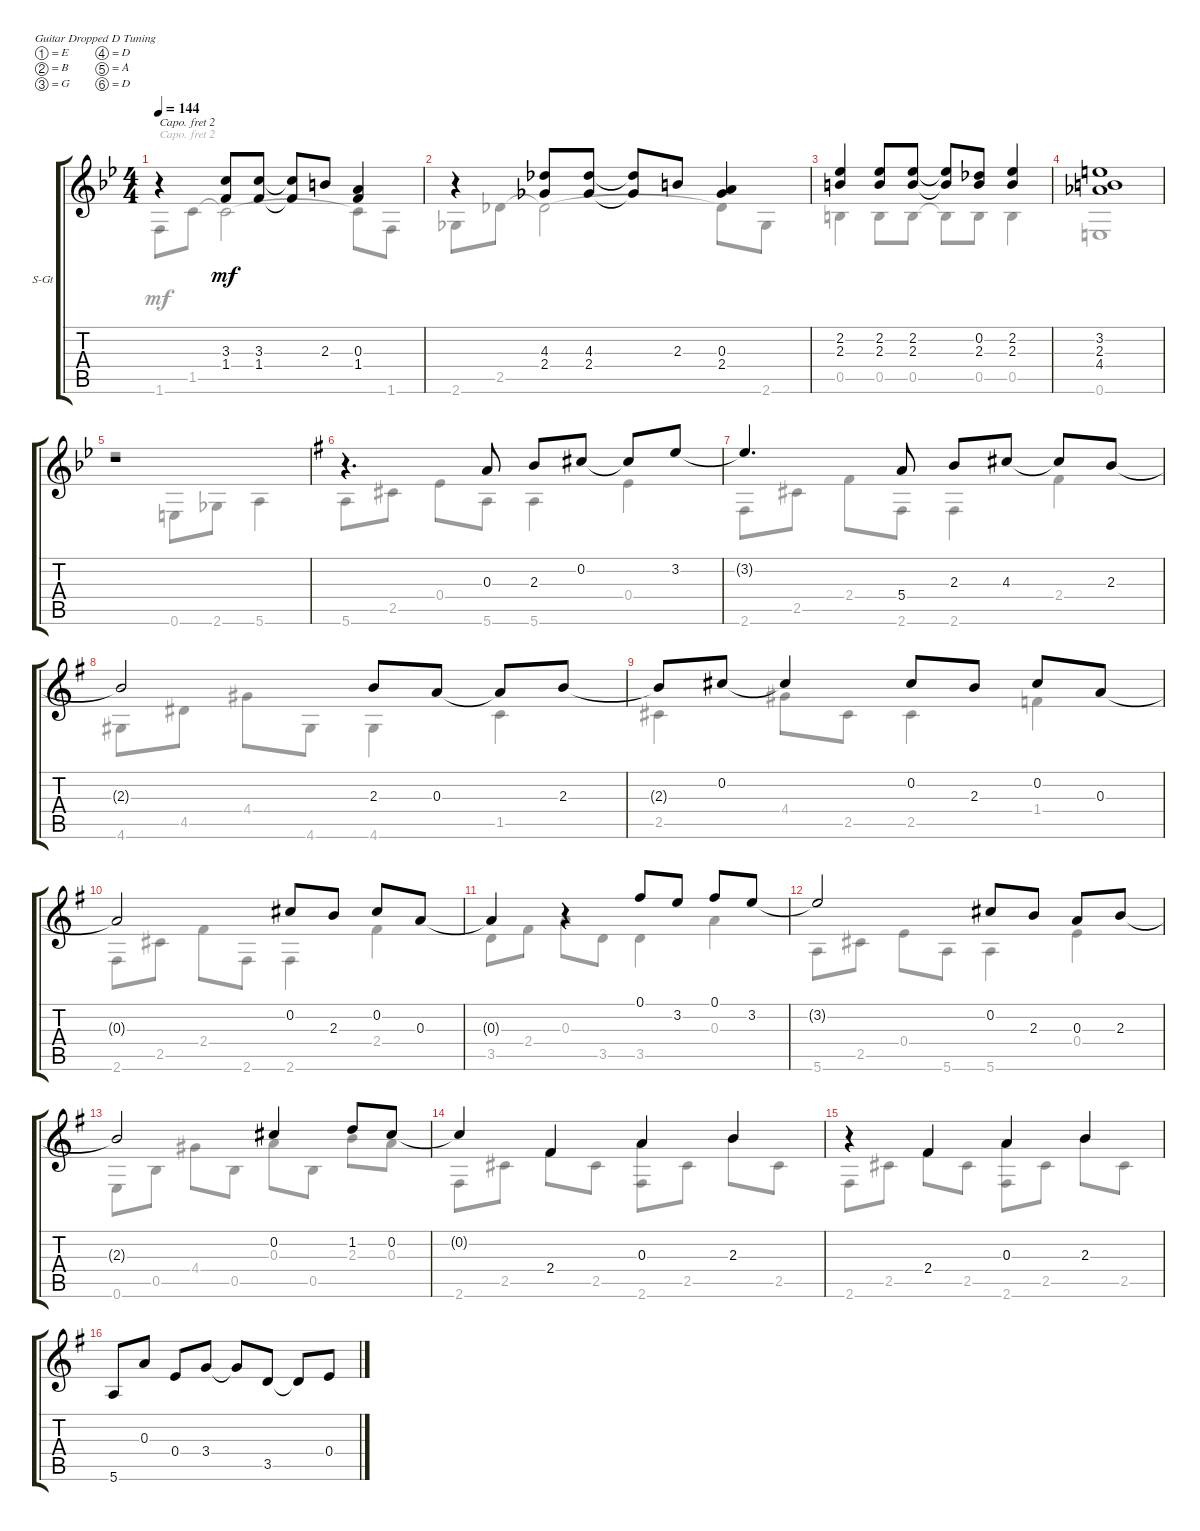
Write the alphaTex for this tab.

\bracketExtendMode groupsimilarinstruments
\firstSystemTrackNameOrientation horizontal
\otherSystemsTrackNameOrientation horizontal
\track ("Steel Guitar" "S-Gt") {instrument acousticguitarsteel}
\staff {score tabs}
\capo 2
\tuning (E4 B3 G3 D3 A2 D2)
\voice
\ts (4 4)
\tempo 144
\clef g2
\ks bb
r.4{dy mf} (3.3 1.4).8 (3.3 1.4).8 (3.3{t} 1.4{t}).8 2.3.8 (0.3 1.4).4 |
r.4 (4.3 2.4).8 (4.3 2.4).8 (4.3{t} 2.4{t}).8 2.3.8 (0.3 2.4).4 |
(2.3 2.2).4 (2.2 2.3).8 (2.2 2.3).8 (2.2{t} 2.3{t}).8 (0.2 2.3).8 (2.2 2.3).4 |
(3.2 2.3 4.4).1 |
r.1 |
\ks g
r.4{d} 0.3.8 2.3.8 0.2.8 0.2{t}.8 3.2.8 |
3.2{t}.4{d} 5.4.8 2.3.8 4.3.8 4.3{t}.8 2.3.8 |
2.3{t}.2 2.3.8 0.3.8 0.3{t}.8 2.3.8 |
2.3{t}.8 0.2.8 0.2{t}.4 0.2.8 2.3.8 0.2.8 0.3.8 |
0.3{t}.2 0.2.8 2.3.8 0.2.8 0.3.8 |
0.3{t}.4 r.4 0.1.8 3.2.8 0.1.8 3.2.8 |
3.2{t}.2 0.2.8 2.3.8 0.3.8 2.3.8 |
2.3{t}.2 0.2.4 1.2.8 0.2.8 |
0.2{t}.4 2.4.4 0.3.4 2.3.4 |
r.4 2.4.4 0.3.4 2.3.4 |
5.6.8 0.3.8 0.4.8 3.4.8 3.4{t}.8 3.5.8 3.5{t}.8 0.4.8
\voice
\clef g2
\ottava regular
\simile none
\ks bb
1.6.8{dy mf} 1.5.8 1.5{t}.2 1.5{t}.8 1.6.8 |
2.6.8 2.5.8 2.5{t}.2 2.5{t}.8 2.6.8 |
0.5.4 0.5.8 0.5.8 0.5{t}.8 0.5.8 0.5.4 |
0.6.1 |
r.2 0.6.8 2.6.8 5.6.4 |
\ks g
5.6.8 2.5.8 0.4.8 5.6.8 5.6.4 0.4.4 |
2.6.8 2.5.8 2.4.8 2.6.8 2.6.4 2.4.4 |
4.6.8 4.5.8 4.4.8 4.6.8 4.6.4 1.5.4 |
2.5.4 4.4.8 2.5.8 2.5.4 1.4.4 |
2.6.8 2.5.8 2.4.8 2.6.8 2.6.4 2.4.4 |
3.5.8 2.4.8 0.3.8 3.5.8 3.5.4 0.3.4 |
5.6.8 2.5.8 0.4.8 5.6.8 5.6.4 0.4.4 |
0.6.8 0.5.8 4.4.8 0.5.8 0.3.8 0.5.8 2.3.8 0.3.8 |
2.6.8 2.5.8 2.4.8 2.5.8 (0.3 2.6).8 2.5.8 2.3.8 2.5.8 |
2.6.8 2.5.8 2.4.8 2.5.8 (0.3 2.6).8 2.5.8 2.3.8 2.5.8 |
